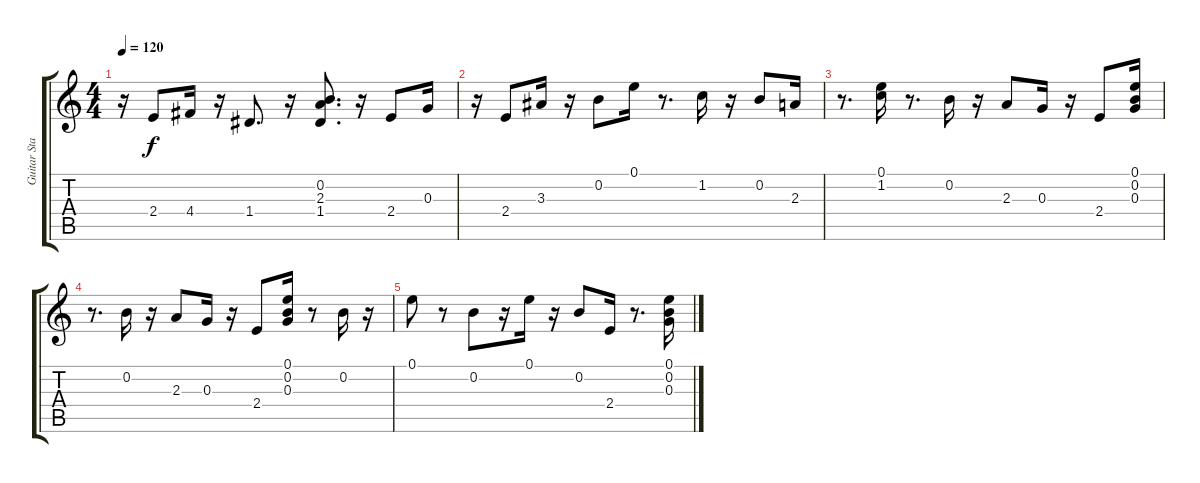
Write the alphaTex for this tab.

\track ("Guitar Standard" "Guitar Sta") {instrument electricguitarclean}
\staff {score tabs}
\tuning (E4 B3 G3 D3 A2 E2) {hide}
\ts (4 4)
\tempo 120
\clef g2
\ks c
r.16{dy f} 2.4.8 4.4.16 r.16 1.4.8{d} r.16 (0.2 2.3 1.4).8{d} r.16 2.4.8 0.3.16 |
r.16 2.4.8 3.3.16 r.16 0.2.8 0.1.16 r.8{d} 1.2.16 r.16 0.2.8 2.3.16 |
r.8{d} (0.1 1.2).16 r.8{d} 0.2.16 r.16 2.3.8 0.3.16 r.16 2.4.8 (0.1 0.2 0.3).16 |
r.8{d} 0.2.16 r.16 2.3.8 0.3.16 r.16 2.4.8 (0.1 0.2 0.3).16 r.8 0.2.16 r.16 |
0.1.8 r.8 0.2.8 r.16 0.1.16 r.16 0.2.8 2.4.16 r.8{d} (0.1 0.2 0.3).16
